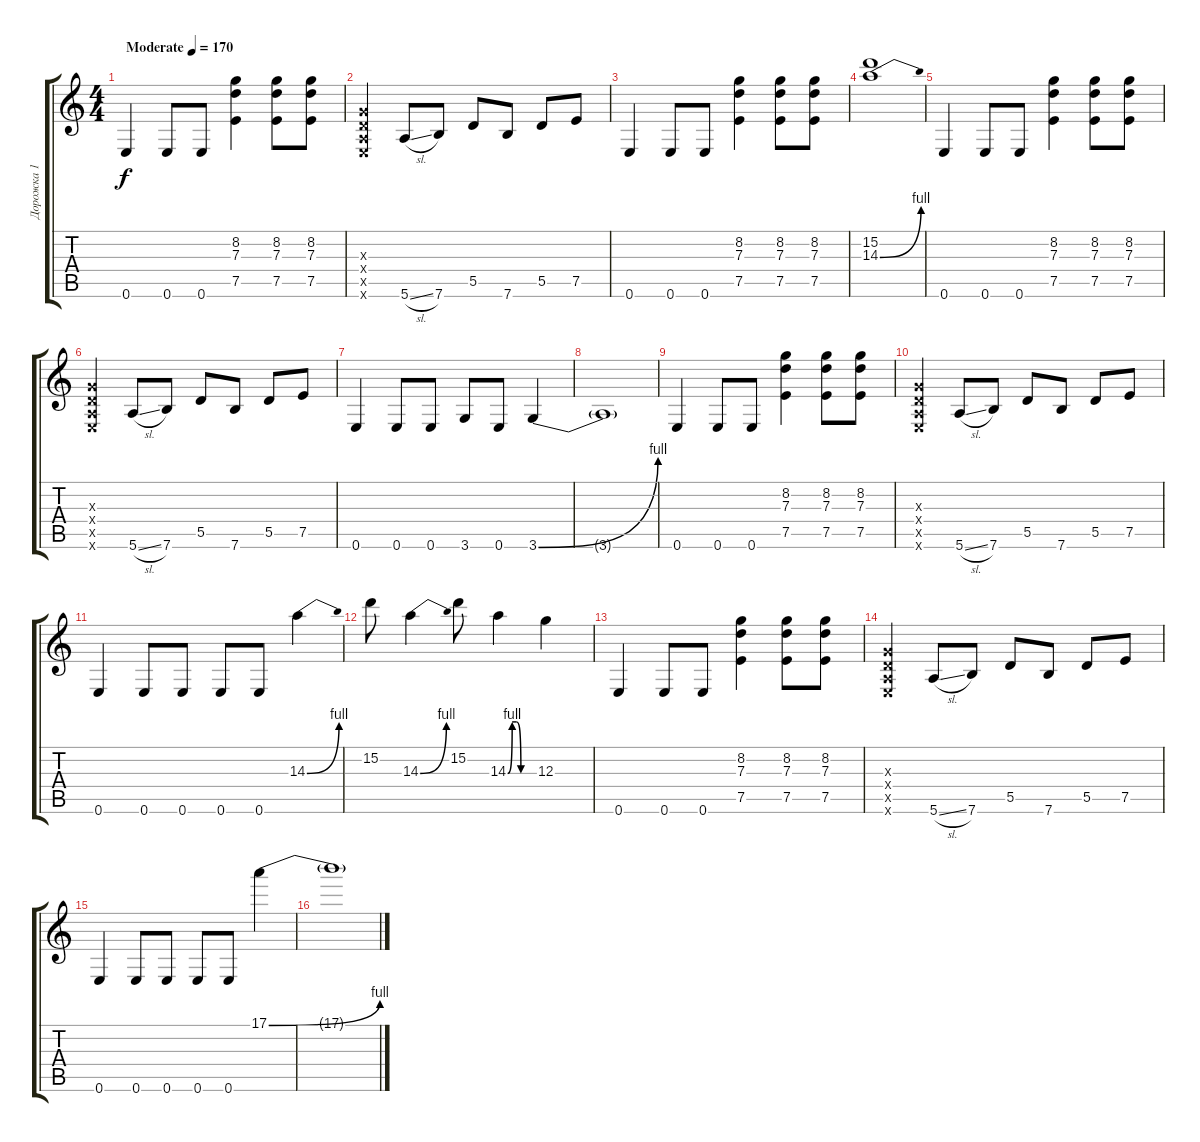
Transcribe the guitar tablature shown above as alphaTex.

\track ("Дорожка 1" "Дорожка 1") {instrument overdrivenguitar}
\staff {score tabs}
\tuning (E4 B3 G3 D3 A2 E2) {hide}
\ts (4 4)
\tempo (170 "Moderate")
\clef g2
\ks c
0.6.4{dy f instrument overdrivenguitar} 0.6.8 0.6.8 (8.2 7.3 7.5).4 (8.2 7.3 7.5).8 (8.2 7.3 7.5).8 |
(0.3{x} 0.4{x} 0.5{x} 0.6{x}).4 5.6{sl}.8 7.6.8 5.5.8 7.6.8 5.5.8 7.5.8 |
0.6.4 0.6.8 0.6.8 (8.2 7.3 7.5).4 (8.2 7.3 7.5).8 (8.2 7.3 7.5).8 |
(15.2 14.3{be (bend 0 0 60 4)}).1 |
0.6.4 0.6.8 0.6.8 (8.2 7.3 7.5).4 (8.2 7.3 7.5).8 (8.2 7.3 7.5).8 |
(0.3{x} 0.4{x} 0.5{x} 0.6{x}).4 5.6{sl}.8 7.6.8 5.5.8 7.6.8 5.5.8 7.5.8 |
0.6.4 0.6.8 0.6.8 3.6.8 0.6.8 3.6{be (bend 0 0 60 4)}.4 |
3.6{t}.1 |
0.6.4 0.6.8 0.6.8 (8.2 7.3 7.5).4 (8.2 7.3 7.5).8 (8.2 7.3 7.5).8 |
(0.3{x} 0.4{x} 0.5{x} 0.6{x}).4 5.6{sl}.8 7.6.8 5.5.8 7.6.8 5.5.8 7.5.8 |
0.6.4 0.6.8 0.6.8 0.6.8 0.6.8 14.3{be (bend 0 0 60 4)}.4 |
15.2.8 14.3{be (bend 0 0 60 4)}.4 15.2.8 14.3{be (custom 0 0 10 4 20 4 30 0 60 0)}.4 12.3.4 |
0.6.4 0.6.8 0.6.8 (8.2 7.3 7.5).4 (8.2 7.3 7.5).8 (8.2 7.3 7.5).8 |
(0.3{x} 0.4{x} 0.5{x} 0.6{x}).4 5.6{sl}.8 7.6.8 5.5.8 7.6.8 5.5.8 7.5.8 |
0.6.4 0.6.8 0.6.8 0.6.8 0.6.8 17.1{be (bend 0 0 60 4)}.4 |
17.1{t}.1
